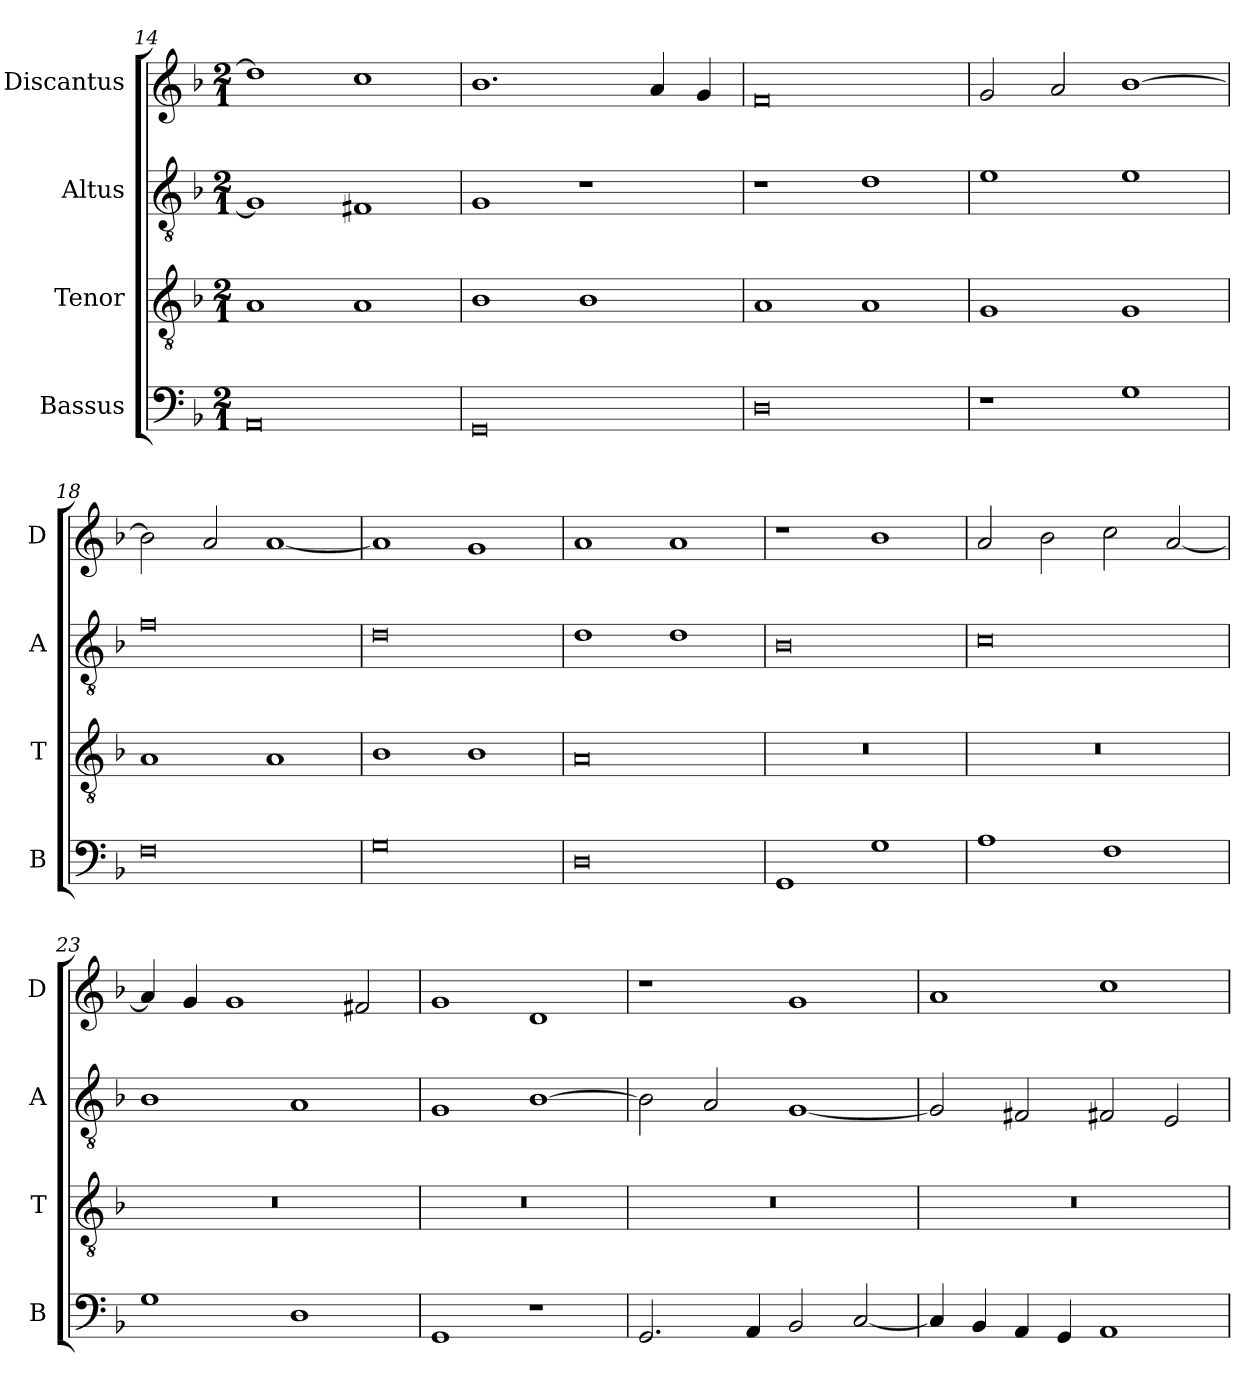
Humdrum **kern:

**kern	**kern	**kern	**kern
*part4	*part3	*part2	*part1
*staff4	*staff3	*staff2	*staff1
*I"Bassus	*I"Tenor	*I"Altus	*I"Discantus
*I'B	*I'T	*I'A	*I'D
*clefF4	*clefGv2	*clefGv2	*clefG2
*k[b-]	*k[b-]	*k[b-]	*k[b-]
*M2/1	*M2/1	*M2/1	*M2/1
=14	=14	=14	=14
0AA	1A	1G]	1dd]
.	1A	1F#X	1cc
=15	=15	=15	=15
0GG	1B-	1G	1.b-
.	1B-	1r	.
.	.	.	4a/
.	.	.	4g/
=16	=16	=16	=16
0D	1A	1r	0f
.	1A	1d	.
=17	=17	=17	=17
1r	1G	1e	2g/
.	.	.	2a/
1G	1G	1e	[1b-
=18	=18	=18	=18
0F	1A	0f	2b-\]
.	.	.	2a/
.	1A	.	[1a
=19	=19	=19	=19
0G	1B-	0d	1a]
.	1B-	.	1g
=20	=20	=20	=20
0D	0A	1d	1a
.	.	1d	1a
=21	=21	=21	=21
1GG	0r	0B-	1r
1G	.	.	1b-
=22	=22	=22	=22
1A	0r	0c	2a/
.	.	.	2b-\
1F	.	.	2cc\
.	.	.	[2a/
=23	=23	=23	=23
1G	0r	1B-	4a/]
.	.	.	4g/
.	.	.	1g
1D	.	1A	.
.	.	.	2f#X/
=24	=24	=24	=24
1GG	0r	1G	1g
1r	.	[1B-	1d
=25	=25	=25	=25
2.GG/	0r	2B-\]	1r
.	.	2A/	.
4AA/	.	.	.
2BB-/	.	[1G	1g
[2C/	.	.	.
=26	=26	=26	=26
4C/]	0r	2G/]	1a
4BB-/	.	.	.
4AA/	.	2F#X/	.
4GG/	.	.	.
1AA	.	2F#X/	1cc
.	.	2E/	.
=	=	=	=
*-	*-	*-	*-
